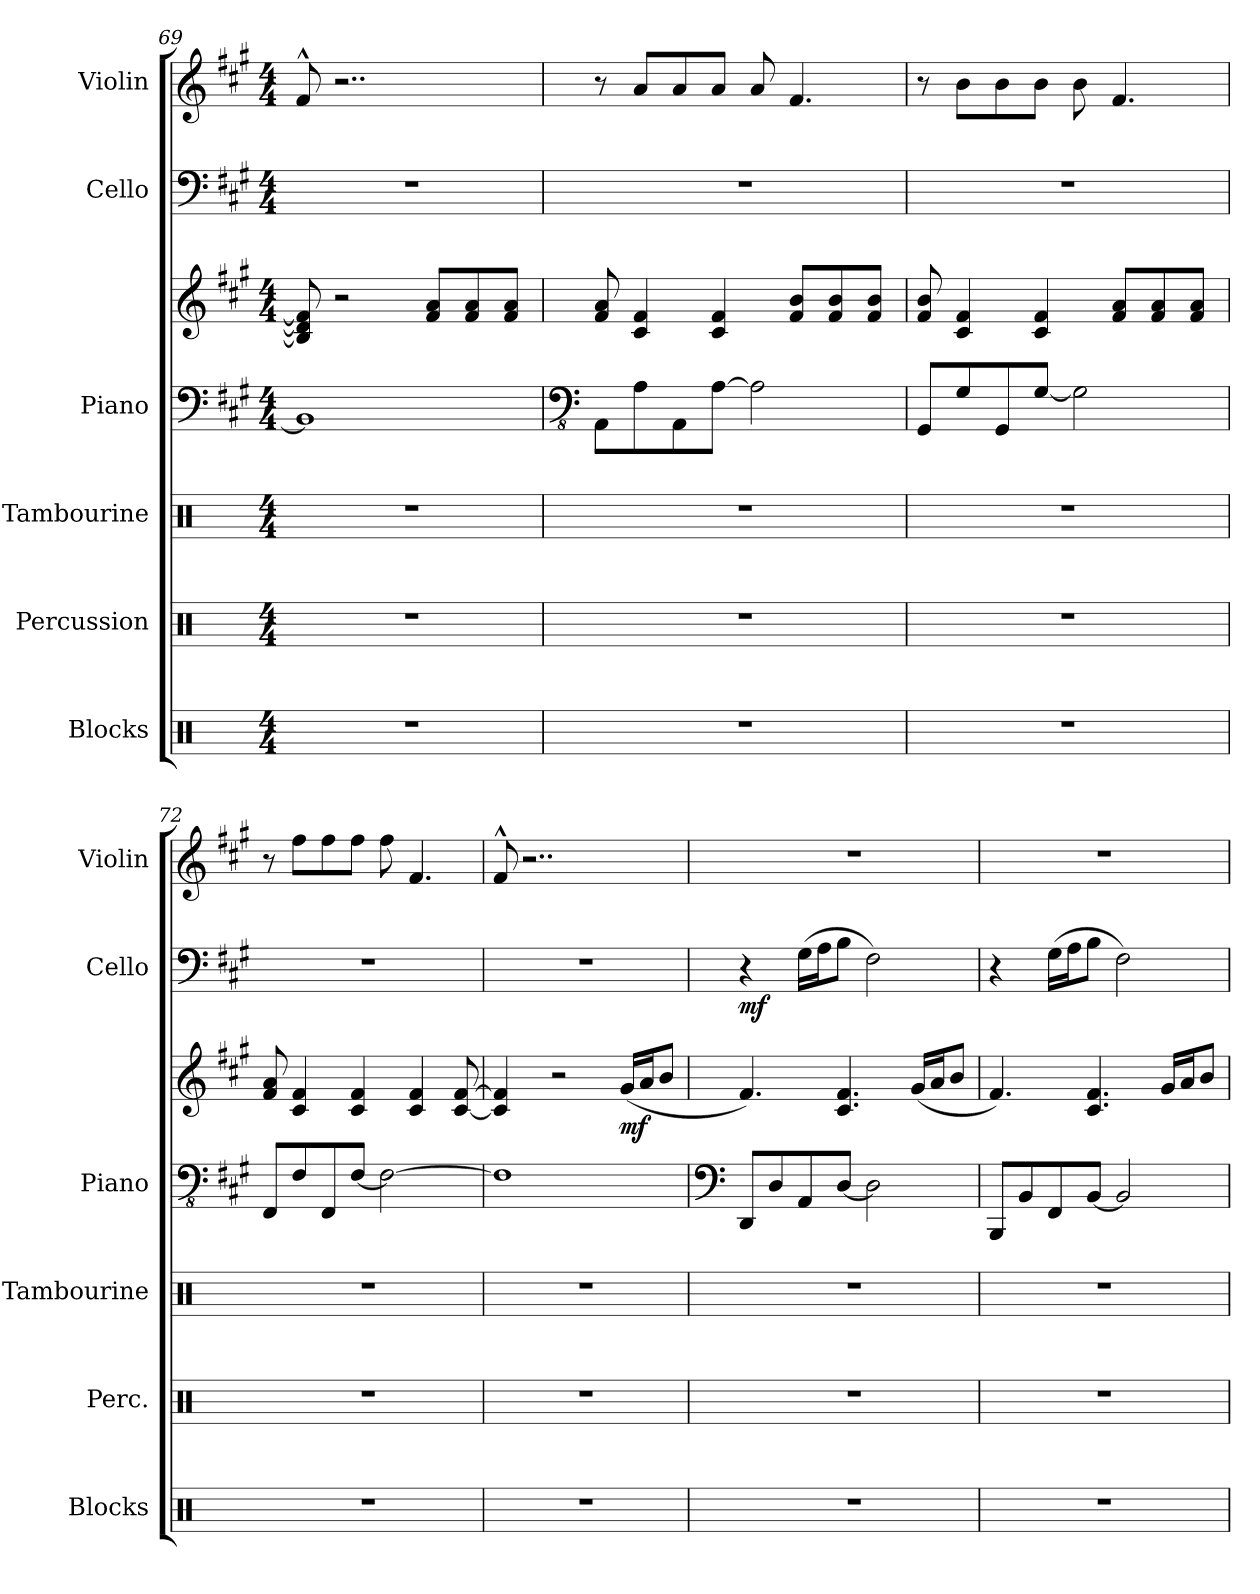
**kern	**kern	**kern	**kern	**kern	**dynam	**kern	**dynam	**kern
*part6	*part5	*part4	*part3	*part3	*part3	*part2	*part2	*part1
*staff7	*staff6	*staff5	*staff4	*staff3	*staff3/4	*staff2	*staff2	*staff1
*I"Blocks	*I"Percussion	*I"Tambourine	*I"Piano	*	*	*I"Cello	*	*I"Violin
*I'Blocks	*I'Perc.	*I'Tambourine	*I'Piano	*	*	*I'Cello	*	*I'Violin
*clefX	*clefX	*clefX	*clefF4	*clefG2	*	*clefF4	*	*clefG2
*k[]	*k[]	*k[]	*k[f#c#g#]	*k[f#c#g#]	*	*k[f#c#g#]	*	*k[f#c#g#]
*M4/4	*M4/4	*M4/4	*M4/4	*M4/4	*	*M4/4	*	*M4/4
=69	=69	=69	=69	=69	=69	=69	=69	=69
1r	1r	1r	1BB]	8B/] 8d/] 8f#/]	.	1r	.	8f#^^/
.	.	.	.	2r	.	.	.	2..r
.	.	.	.	8f#/ 8a/L	.	.	.	.
.	.	.	.	8f#/ 8a/	.	.	.	.
.	.	.	.	8f#/ 8a/J	.	.	.	.
!!LO:LB:g=z
=70	=70	=70	=70	=70	=70	=70	=70	=70
*	*	*	*clefFv4	*	*	*	*	*
1r	1r	1r	8AAA\L	8f#/ 8a/	.	1r	.	8r
.	.	.	8AA\	4c#/ 4f#/	.	.	.	8a/L
.	.	.	8AAA\	.	.	.	.	8a/
.	.	.	[8AA\J	4c#/ 4f#/	.	.	.	8a/J
.	.	.	2AA\]	.	.	.	.	8a/
.	.	.	.	8f#/ 8b/L	.	.	.	4.f#/
.	.	.	.	8f#/ 8b/	.	.	.	.
.	.	.	.	8f#/ 8b/J	.	.	.	.
=71	=71	=71	=71	=71	=71	=71	=71	=71
1r	1r	1r	8GGG#/L	8f#/ 8b/	.	1r	.	8r
.	.	.	8GG#/	4c#/ 4f#/	.	.	.	8b\L
.	.	.	8GGG#/	.	.	.	.	8b\
.	.	.	[8GG#/J	4c#/ 4f#/	.	.	.	8b\J
.	.	.	2GG#\]	.	.	.	.	8b\
.	.	.	.	8f#/ 8a/L	.	.	.	4.f#/
.	.	.	.	8f#/ 8a/	.	.	.	.
.	.	.	.	8f#/ 8a/J	.	.	.	.
=72	=72	=72	=72	=72	=72	=72	=72	=72
1r	1r	1r	8FFF#/L	8f#/ 8a/	.	1r	.	8r
.	.	.	8FF#/	4c#/ 4f#/	.	.	.	8ff#\L
.	.	.	8FFF#/	.	.	.	.	8ff#\
.	.	.	[8FF#/J	4c#/ 4f#/	.	.	.	8ff#\J
.	.	.	2FF#\_	.	.	.	.	8ff#\
.	.	.	.	4c#/ 4f#/	.	.	.	4.f#/
.	.	.	.	[8c#/ [8f#/	.	.	.	.
=73	=73	=73	=73	=73	=73	=73	=73	=73
1r	1r	1r	1FF#]	4c#/] 4f#/]	.	1r	.	8f#^^/
.	.	.	.	.	.	.	.	2..r
.	.	.	.	2r	.	.	.	.
!	!	!	!	!	!LO:DY:b	!	!	!
.	.	.	.	(<16g#/LL	mf	.	.	.
.	.	.	.	16a/J	.	.	.	.
.	.	.	.	8b/J	.	.	.	.
!!LO:PB:g=z
=74	=74	=74	=74	=74	=74	=74	=74	=74
*	*	*	*clefF4	*	*	*	*	*
*	*	*	*	*	*	*	*	*MM135
!	!	!	!	!	!	!	!LO:DY:b	!
1r	1r	1r	8DD/L	4.f#/)	.	4r	mf	1r
.	.	.	8D/	.	.	.	.	.
.	.	.	8AA/	.	.	(<16G#\LL	.	.
.	.	.	.	.	.	16A\J	.	.
.	.	.	[8D/J	4.c#/ 4.f#/	.	8B\J	.	.
.	.	.	2D\]	.	.	2F#\)	.	.
.	.	.	.	(<16g#/LL	.	.	.	.
.	.	.	.	16a/J	.	.	.	.
.	.	.	.	8b/J	.	.	.	.
=75	=75	=75	=75	=75	=75	=75	=75	=75
1r	1r	1r	8BBB/L	4.f#/)	.	4r	.	1r
.	.	.	8BB/	.	.	.	.	.
.	.	.	8FF#/	.	.	(<16G#\LL	.	.
.	.	.	.	.	.	16A\J	.	.
.	.	.	[8BB/J	4.c#/ 4.f#/	.	8B\J	.	.
.	.	.	2BB/]	.	.	2F#\)	.	.
.	.	.	.	16g#/LL	.	.	.	.
.	.	.	.	16a/J	.	.	.	.
.	.	.	.	8b/J	.	.	.	.
=	=	=	=	=	=	=	=	=
*-	*-	*-	*-	*-	*-	*-	*-	*-
